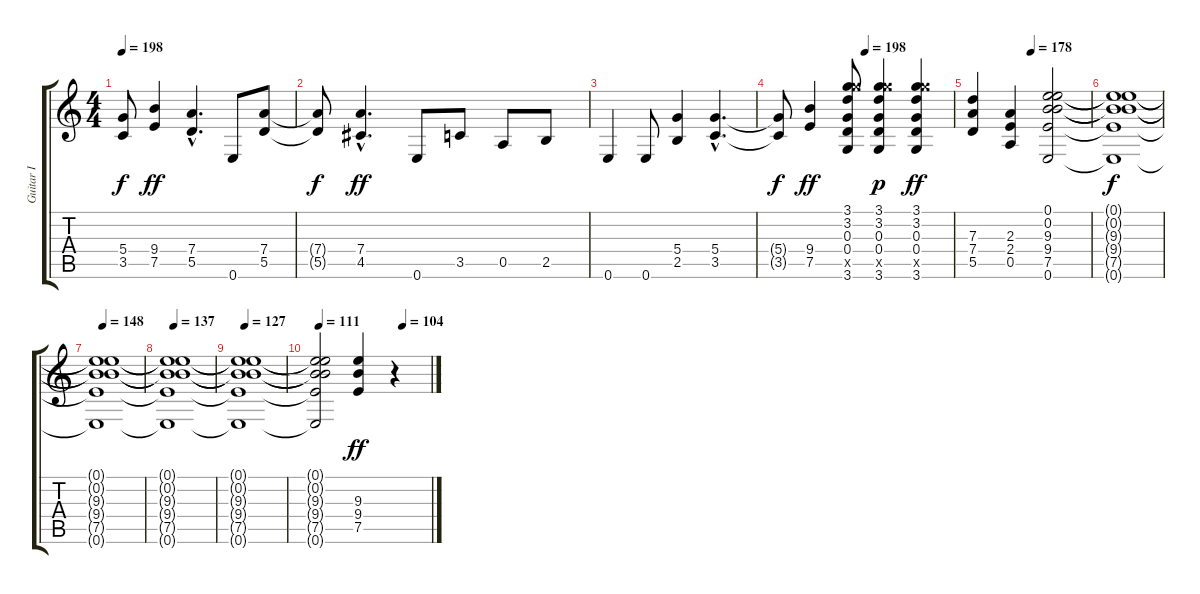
\track ("Guitar I" "Guitar I") {instrument overdrivenguitar}
\staff {score tabs}
\tuning (E4 B3 G3 D3 A2 E2) {hide}
\ts (4 4)
\tempo 198
\clef g2
\ks c
(5.4{t} 3.5{t}).8{dy f} (9.4 7.5).4{dy ff} (7.4{hac} 5.5{hac}).4{d} 0.6.8 (7.4 5.5).8 |
(7.4{t} 5.5{t}).8{dy f} (7.4{hac} 4.5{hac}).4{d dy ff} 0.6.8 3.5.8 0.5.8 2.5.8 |
0.6.4 0.6.8 (5.4 2.5).4 (5.4{hac} 3.5{hac}).4{d} |
\tempo (198 0.5)
(5.4{t} 3.5{t}).8{dy f} (9.4 7.5).4{dy ff} (3.1 3.2 0.3 0.4 22.5{x} 3.6).8 (3.1 3.2 0.3 0.4 22.5{x} 3.6).4{dy p} (3.1 3.2 0.3 0.4 22.5{x} 3.6).4{dy ff} |
\tempo (178 0.5)
(7.3 7.4 5.5).4 (2.3 2.4 0.5).4 (0.1 0.2 9.3 9.4 7.5 0.6).2 |
(0.1{t} 0.2{t} 9.3{t} 9.4{t} 7.5{t} 0.6{t}).1{dy f} |
\tempo 148
(0.1{t} 0.2{t} 9.3{t} 9.4{t} 7.5{t} 0.6{t}).1 |
\tempo 137
(0.1{t} 0.2{t} 9.3{t} 9.4{t} 7.5{t} 0.6{t}).1 |
\tempo 127
(0.1{t} 0.2{t} 9.3{t} 9.4{t} 7.5{t} 0.6{t}).1 |
\tempo 111
\tempo (104 0.75)
(0.1{t} 0.2{t} 9.3{t} 9.4{t} 7.5{t} 0.6{t}).2 (9.3 9.4 7.5).4{dy ff} r.4
